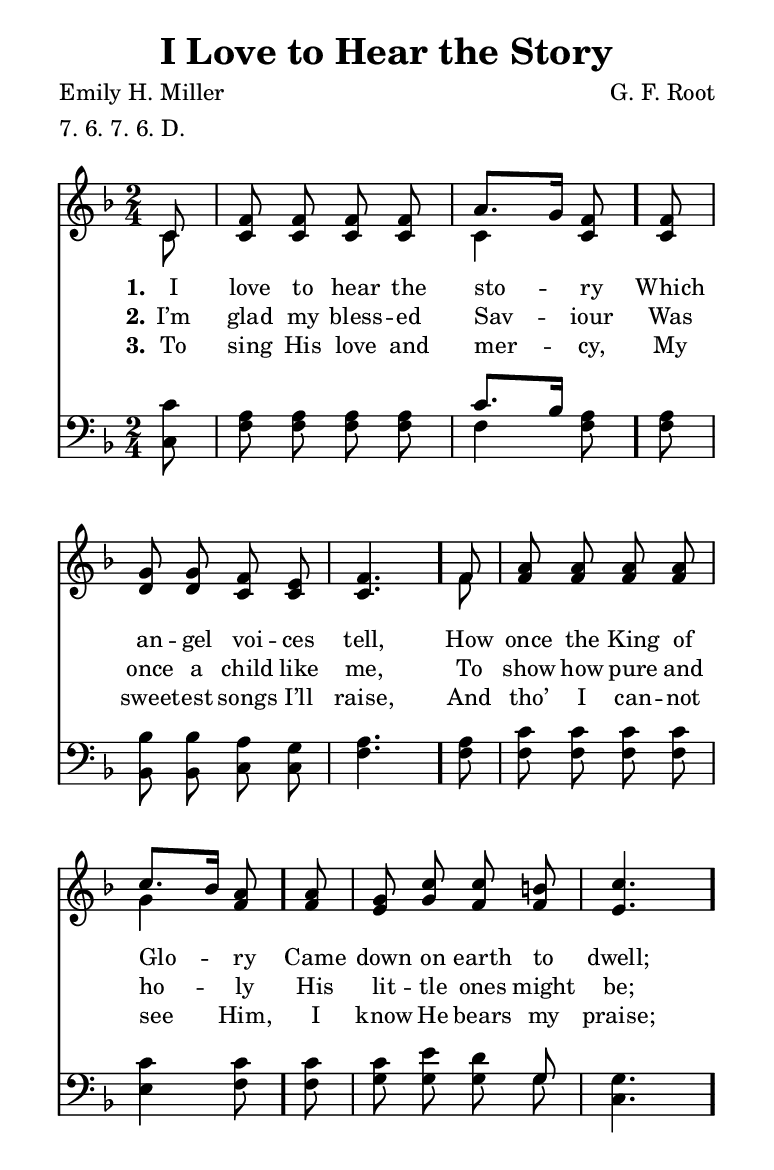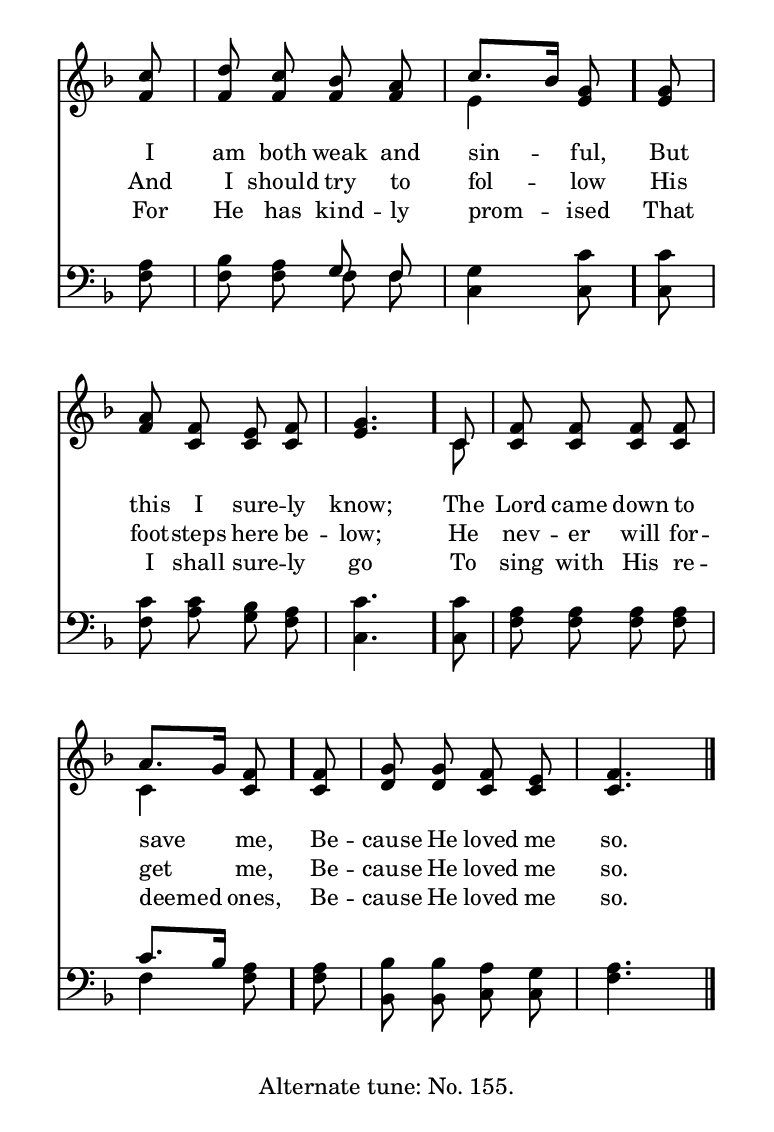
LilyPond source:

\include "common/global.ily"
\paper {
  \include "common/paper.ily"
}

\header{
  hymnnumber = "308"
  title = "I Love to Hear the Story"
  tunename = ""
  meter = "7. 6. 7. 6. D."
  poet = "Emily H. Miller"
  composer = "G. F. Root"
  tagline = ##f
}

global = {
  \include "common/overrides.ily"
  \override Staff.TimeSignature.style = #'numbered
  \time 2/4
  \override Score.MetronomeMark.transparent = ##t % hide all fermata changes too
  \tempo 8=120
  \key f \major
  \partial 8
  \autoBeamOff
}

notesSoprano = {
\global
\relative c' {

  c8 | f f f f | a8.[ g16] f8
  f8 | g g f e | f4. \eogbreak
  f8 | a a a a | c8.[ bes16] a8
  a8 | g c c b | c4. \eogbreak

  c8 | d c bes a | c8.[ bes16] g8
  g8 | a f e f | g4. \eogbreak
  c,8 | f f f f | a8.[ g16] f8
  f8 | g g f e | f4. \eogbreak

  \bar "|."

}
}

notesAlto = {
\global
\relative e' {

  c8 | c c c c | c4 c8
  c8 | d d c c | c4.
  f8 | f f f f | g4 f8
  f8 | e g f f | e4.

  f8 | f f f f | e4 e8
  e8 | f c c c | e4.
  c8 | c c c c | c4 c8
  c8 | d d c c | c4.

}
}

notesTenor = {
\global
\relative a {

  c8 | a a a a | c8.[ bes16] a8
  a8 | bes bes a g | a4.
  a8 | c c c c | c4 c8
  c8 | c e d g, | g4.

  a8 | bes a g f | g4 c8
  c8 | c c bes a | c4.
  c8 | a a a a | c8.[ bes16] a8
  a8 | bes bes a g | a4.

}
}

notesBass = {
\global
\relative f {

  c8 | f f f f | f4 f8
  f8 | bes, bes c c | f4.
  f8 | f f f f | e4 f8
  f8 | g g g g | c,4.

  f8 | f f f f | c4 c8
  c8 | f a g f | c4.
  c8 | f f f f | f4 f8
  f8 | bes, bes c c | f4.

}
}

wordsA = \lyricmode {
\set stanza = "1."

I love to hear the sto -- ry \bar "."
Which an -- gel voi -- ces tell, \bar "."
How once the King of Glo -- ry \bar "."
Came down on earth to dwell; \bar "."
I am both weak and sin -- ful, \bar "."
But this I sure -- ly know; \bar "."
The Lord came down to save me, \bar "."
Be -- cause He loved me so. \bar "."

}

wordsB = \lyricmode {
\set stanza = "2."

I’m glad my bless -- ed Sav -- iour
Was once a child like me,
To show how pure and ho -- ly
His lit -- tle ones might be;
And I should try to fol -- low
His foot -- steps here be -- low;
He nev -- er will for -- get me,
Be -- cause He loved me so.

}

wordsC = \lyricmode {
\set stanza = "3."

To sing His love and mer -- cy,
My sweet -- est songs I’ll raise,
And tho’ I can -- not see Him,
I know He bears my praise;
For He has kind -- ly prom -- ised
That I shall sure -- ly go
To sing with His re -- deemed ones,
Be -- cause He loved me so.

}

\score {
  \context ChoirStaff <<
    \context Staff = upper <<
      \set Staff.autoBeaming = ##f
      \set ChoirStaff.systemStartDelimiter = #'SystemStartBar
      \set ChoirStaff.printPartCombineTexts = ##f
      \partcombine #'(2 . 9) \notesSoprano \notesAlto
      \context NullVoice = sopranos { \voiceOne << \notesSoprano >> }
      \context NullVoice = altos { \voiceTwo << \notesAlto >> }
      \context Lyrics = one   \lyricsto sopranos \wordsA
      \context Lyrics = two   \lyricsto sopranos \wordsB
      \context Lyrics = three \lyricsto sopranos \wordsC
    >>
    \context Staff = men <<
      \set Staff.autoBeaming = ##f
      \clef bass
      \set ChoirStaff.printPartCombineTexts = ##f
      \partcombine #'(2 . 9) \notesTenor \notesBass
      \context NullVoice = tenors { \voiceOne << \notesTenor >> }
      \context NullVoice = basses { \voiceTwo << \notesBass >> }
    >>
  >>
  \layout {
    \include "common/layout.ily"
  }
  \midi{
    \include "common/midi.ily"
  }
}

\noPageBreak \markup { \vspace #2 \fill-line { \raise #2 \line { Alternate tune: No. 155. } } }

\version "2.19.49"  % necessary for upgrading to future LilyPond versions.

% vi:set et ts=2 sw=2 ai nocindent syntax=lilypond:
